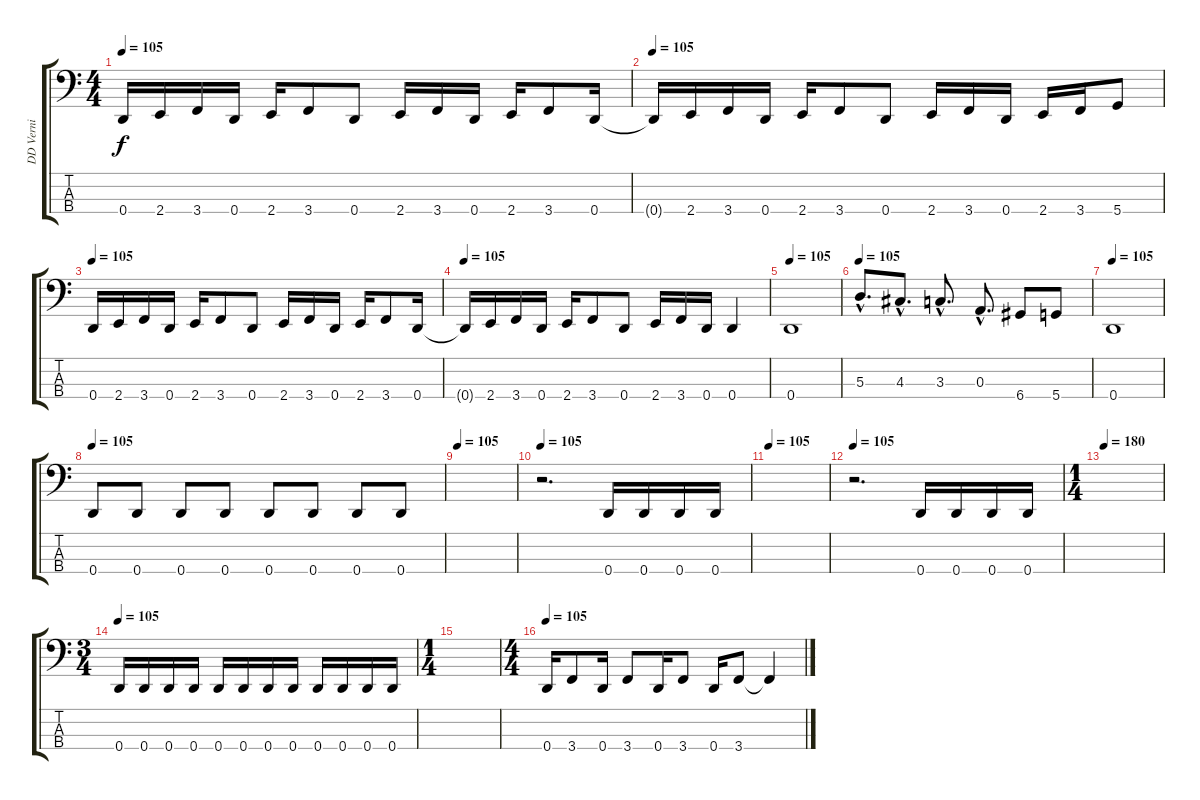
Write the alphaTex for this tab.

\track ("DD Verni" "DD Verni") {instrument electricbassfinger}
\staff {score tabs}
\tuning (G2 D2 A1 D1) {hide}
\ts (4 4)
\tempo 105
\clef f4
\ks c
0.4.16{dy f} 2.4.16 3.4.16 0.4.16 2.4.16 3.4.8 0.4.8 2.4.16 3.4.16 0.4.16 2.4.16 3.4.8 0.4.16 |
\tempo 105
0.4{t}.16 2.4.16 3.4.16 0.4.16 2.4.16 3.4.8 0.4.8 2.4.16 3.4.16 0.4.16 2.4.16 3.4.16 5.4.8 |
\tempo 105
0.4.16 2.4.16 3.4.16 0.4.16 2.4.16 3.4.8 0.4.8 2.4.16 3.4.16 0.4.16 2.4.16 3.4.8 0.4.16 |
\tempo 105
0.4{t}.16 2.4.16 3.4.16 0.4.16 2.4.16 3.4.8 0.4.8 2.4.16 3.4.16 0.4.16 0.4.4 |
\tempo 105
0.4.1 |
\tempo 105
5.3{hac}.8{d} 4.3{hac}.8{d} 3.3{hac}.8{d} 0.3{hac}.8{d} 6.4.8 5.4.8 |
\tempo 105
0.4.1 |
\tempo 105
0.4.8 0.4.8 0.4.8 0.4.8 0.4.8 0.4.8 0.4.8 0.4.8 |
\tempo 105
|
\tempo 105
r.2{d} 0.4.16 0.4.16 0.4.16 0.4.16 |
\tempo 105
|
\tempo 105
r.2{d} 0.4.16 0.4.16 0.4.16 0.4.16 |
\ts (1 4)
\tempo 180
|
\ts (3 4)
\tempo 105
0.4.16 0.4.16 0.4.16 0.4.16 0.4.16 0.4.16 0.4.16 0.4.16 0.4.16 0.4.16 0.4.16 0.4.16 |
\ts (1 4)
|
\ts (4 4)
\tempo 105
0.4.16 3.4.8 0.4.16 3.4.8 0.4.16 3.4.8 0.4.16 3.4.8 3.4{t}.4
